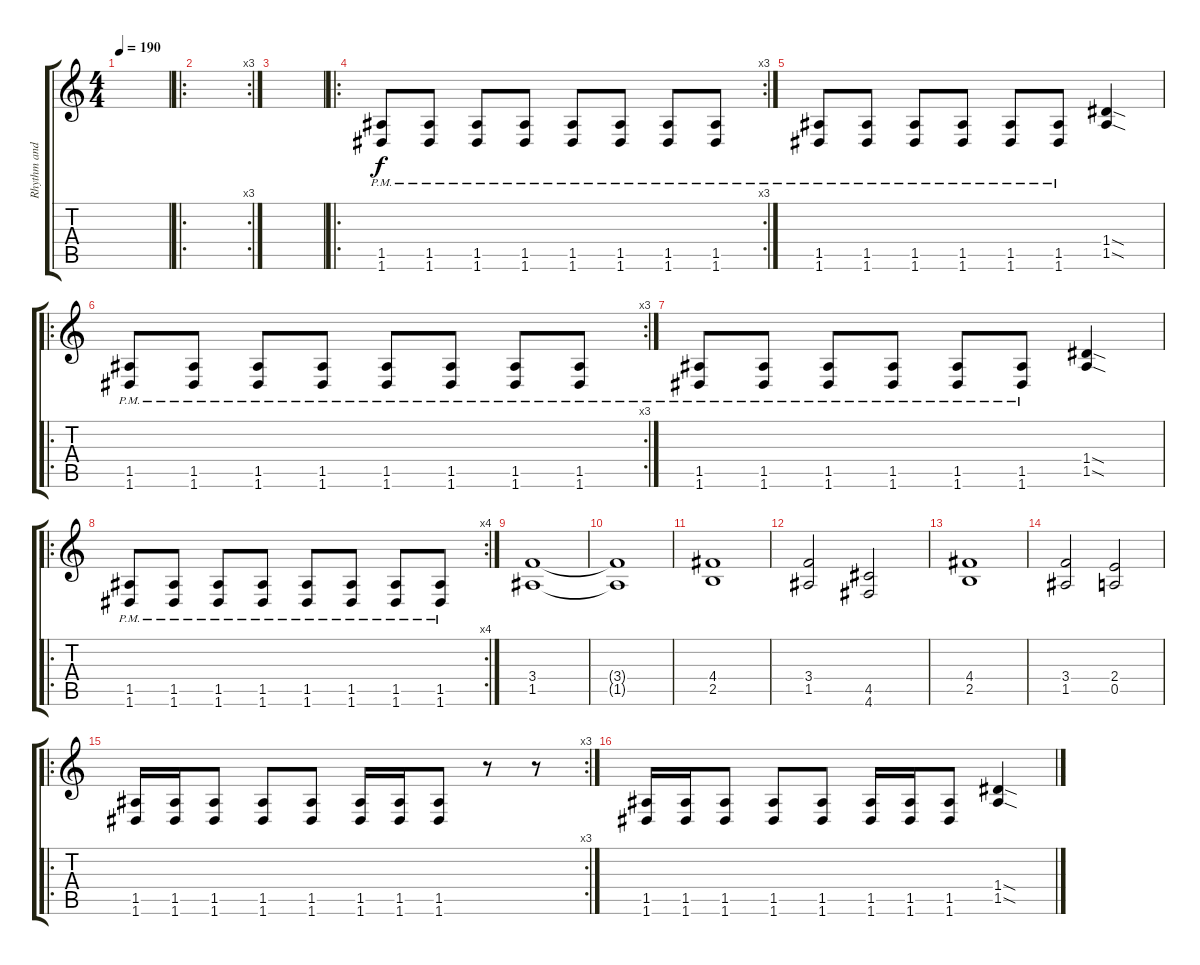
\track ("Rhythm and solo" "Rhythm and") {instrument distortionguitar}
\staff {score tabs}
\tuning (E4 B3 G3 D3 A2 D2) {hide}
\ts (4 4)
\tempo 190
\clef g2
\ks c
|
\ro
\rc 3
|
|
\ro
\rc 3
(1.5{pm} 1.6{pm}).8 (1.5{pm} 1.6{pm}).8 (1.5{pm} 1.6{pm}).8 (1.5{pm} 1.6{pm}).8 (1.5{pm} 1.6{pm}).8 (1.5{pm} 1.6{pm}).8 (1.5{pm} 1.6{pm}).8 (1.5{pm} 1.6{pm}).8 |
(1.5{pm} 1.6{pm}).8 (1.5{pm} 1.6{pm}).8 (1.5{pm} 1.6{pm}).8 (1.5{pm} 1.6{pm}).8 (1.5{pm} 1.6{pm}).8 (1.5{pm} 1.6{pm}).8 (1.4{sod} 1.5{sod}).4 |
\ro
\rc 3
(1.5{pm} 1.6{pm}).8 (1.5{pm} 1.6{pm}).8 (1.5{pm} 1.6{pm}).8 (1.5{pm} 1.6{pm}).8 (1.5{pm} 1.6{pm}).8 (1.5{pm} 1.6{pm}).8 (1.5{pm} 1.6{pm}).8 (1.5{pm} 1.6{pm}).8 |
(1.5{pm} 1.6{pm}).8 (1.5{pm} 1.6{pm}).8 (1.5{pm} 1.6{pm}).8 (1.5{pm} 1.6{pm}).8 (1.5{pm} 1.6{pm}).8 (1.5{pm} 1.6{pm}).8 (1.4{sod} 1.5{sod}).4 |
\ro
\rc 4
(1.5{pm} 1.6{pm}).8 (1.5{pm} 1.6{pm}).8 (1.5{pm} 1.6{pm}).8 (1.5{pm} 1.6{pm}).8 (1.5{pm} 1.6{pm}).8 (1.5{pm} 1.6{pm}).8 (1.5{pm} 1.6{pm}).8 (1.5{pm} 1.6{pm}).8 |
(3.4 1.5).1 |
(3.4{t} 1.5{t}).1 |
(4.4 2.5).1 |
(3.4 1.5).2 (4.5 4.6).2 |
(4.4 2.5).1 |
(3.4 1.5).2 (2.4 0.5).2 |
\ro
\rc 3
(1.5 1.6).16 (1.5 1.6).16 (1.5 1.6).8 (1.5 1.6).8 (1.5 1.6).8 (1.5 1.6).16 (1.5 1.6).16 (1.5 1.6).8 r.8 r.8 |
(1.5 1.6).16 (1.5 1.6).16 (1.5 1.6).8 (1.5 1.6).8 (1.5 1.6).8 (1.5 1.6).16 (1.5 1.6).16 (1.5 1.6).8 (1.4{sod} 1.5{sod}).4
